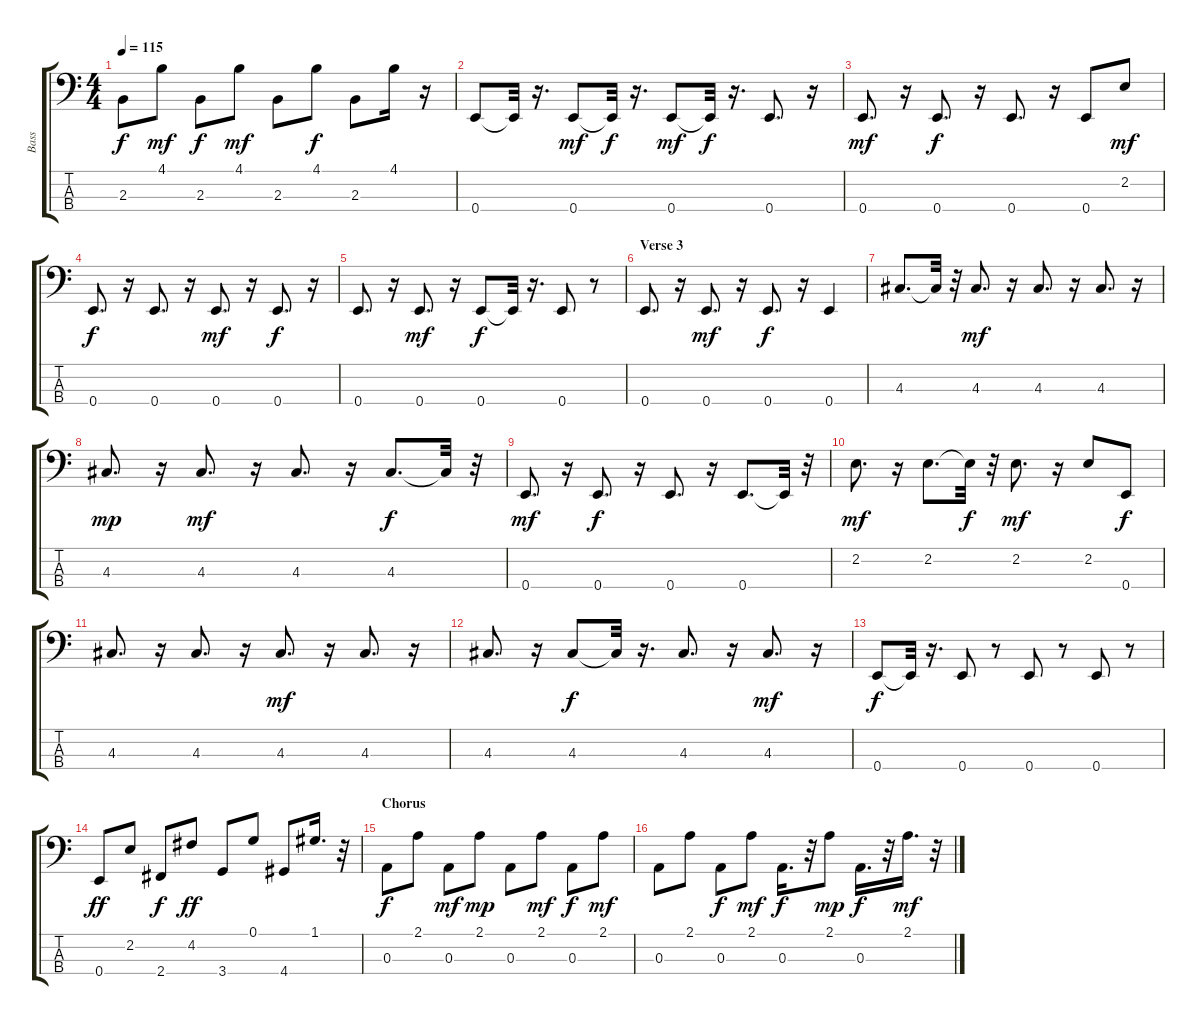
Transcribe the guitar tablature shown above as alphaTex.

\track ("Bass" "Bass") {instrument electricbassfinger}
\staff {score tabs}
\tuning (G2 D2 A1 E1) {hide}
\ts (4 4)
\tempo 115
\clef f4
\ks c
2.3.8{dy f} 4.1.8{dy mf} 2.3.8{dy f} 4.1.8{dy mf} 2.3.8 4.1.8{dy f} 2.3.8 4.1.16 r.16 |
0.4.8 0.4{t}.32 r.16{d} 0.4.8{dy mf} 0.4{t}.32{dy f} r.16{d} 0.4.8{dy mf} 0.4{t}.32{dy f} r.16{d} 0.4.8{d} r.16 |
0.4.8{d dy mf} r.16 0.4.8{d dy f} r.16 0.4.8{d} r.16 0.4.8 2.2.8{dy mf} |
0.4.8{d dy f} r.16 0.4.8{d} r.16 0.4.8{d dy mf} r.16 0.4.8{d dy f} r.16 |
0.4.8{d} r.16 0.4.8{d dy mf} r.16 0.4.8{dy f} 0.4{t}.32 r.16{d} 0.4.8 r.8 |
\section ("" "Verse 3")
0.4.8{d} r.16 0.4.8{d dy mf} r.16 0.4.8{d dy f} r.16 0.4.4 |
4.3.8{d} 4.3{t}.32 r.32 4.3.8{d dy mf} r.16 4.3.8{d} r.16 4.3.8{d} r.16 |
4.3.8{d dy mp} r.16 4.3.8{d dy mf} r.16 4.3.8{d} r.16 4.3.8{d dy f} 4.3{t}.32 r.32 |
0.4.8{d dy mf} r.16 0.4.8{d dy f} r.16 0.4.8{d} r.16 0.4.8{d} 0.4{t}.32 r.32 |
2.2.8{d dy mf} r.16 2.2.8{d} 2.2{t}.32{dy f} r.32 2.2.8{d dy mf} r.16 2.2.8 0.4.8{dy f} |
4.3.8{d} r.16 4.3.8{d} r.16 4.3.8{d dy mf} r.16 4.3.8{d} r.16 |
4.3.8{d} r.16 4.3.8{dy f} 4.3{t}.32 r.16{d} 4.3.8{d} r.16 4.3.8{d dy mf} r.16 |
0.4.8{dy f} 0.4{t}.32 r.16{d} 0.4.8 r.8 0.4.8 r.8 0.4.8 r.8 |
0.4.8{dy ff} 2.2.8 2.4.8{dy f} 4.2.8{dy ff} 3.4.8 0.1.8 4.4.8 1.1.16{d} r.32 |
\section ("" "Chorus")
0.3.8{dy f} 2.1.8 0.3.8{dy mf} 2.1.8{dy mp} 0.3.8 2.1.8{dy mf} 0.3.8{dy f} 2.1.8{dy mf} |
0.3.8 2.1.8 0.3.8{dy f} 2.1.8{dy mf} 0.3.16{d dy f} r.32 2.1.8{dy mp} 0.3.16{d dy f} r.32 2.1.16{d dy mf} r.32
